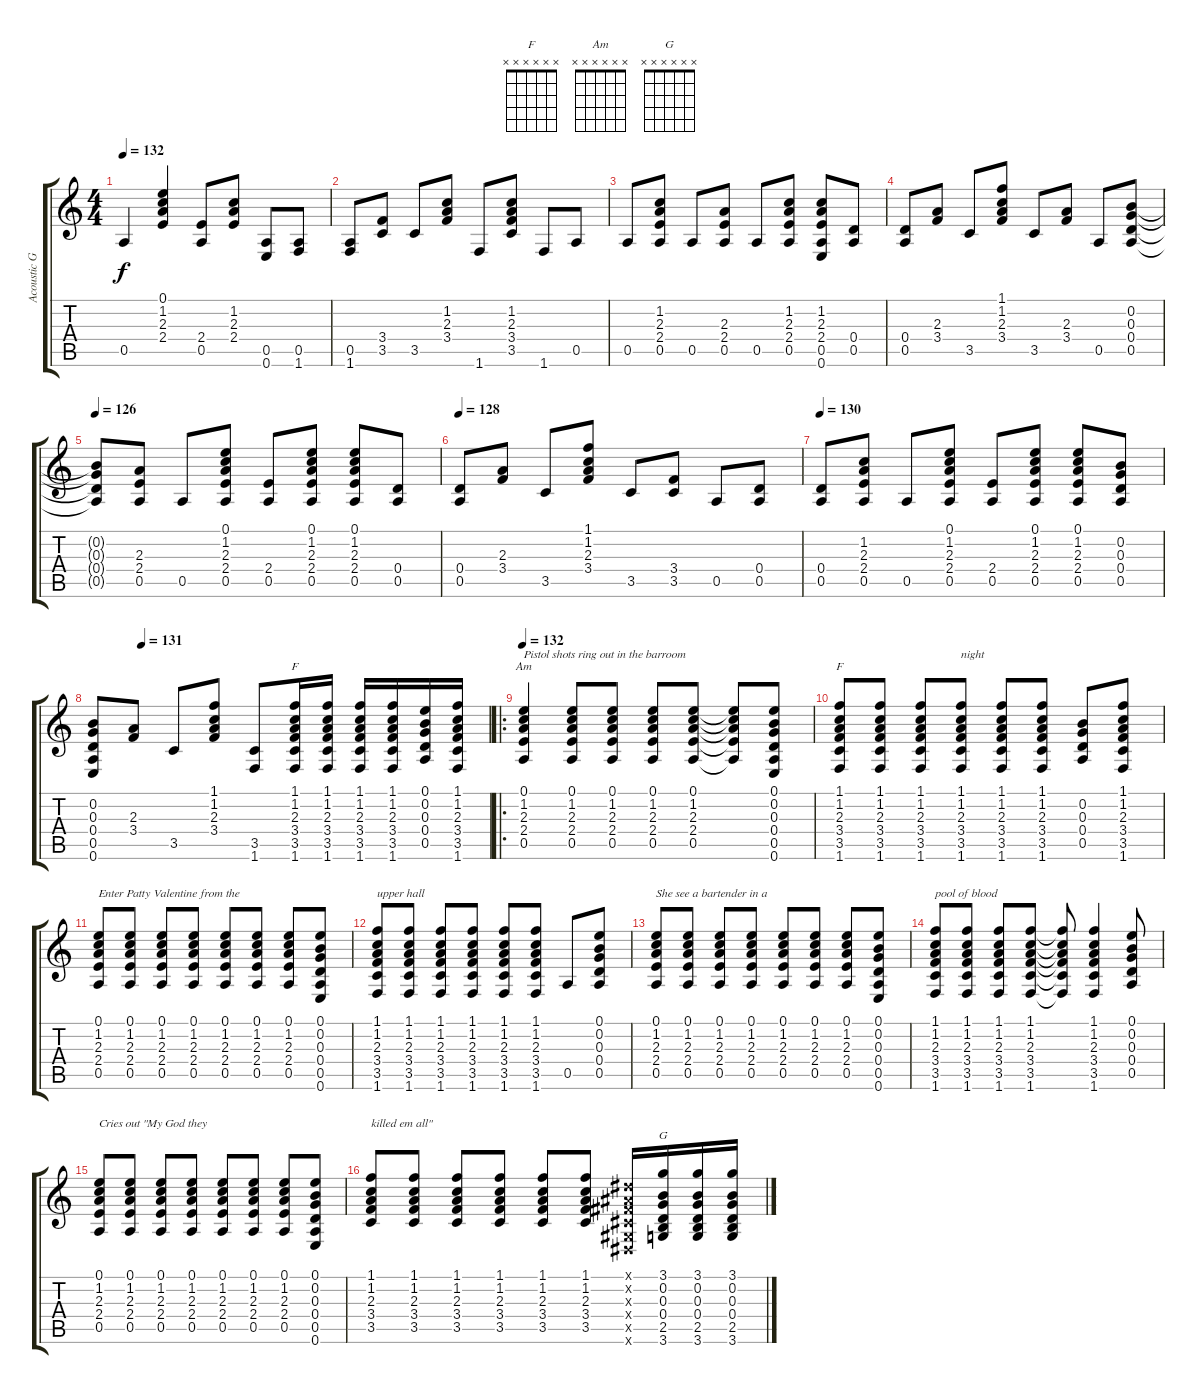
\track ("Acoustic Guitar" "Acoustic G") {instrument acousticguitarsteel}
\staff {score tabs}
\tuning (E4 B3 G3 D3 A2 E2) {hide}
\chord ("F" 1 1 2 3 3 1)
\chord ("Am" x x x x x x) {firstfret 0}
\chord ("F" x x x x x x) {firstfret 0}
\chord ("G" x x x x x x) {firstfret 0}
\ts (4 4)
\tempo 132
\tempo 120
\tempo 132
\clef g2
\ks c
0.5.4{dy f instrument acousticguitarsteel} (0.1 1.2 2.3 2.4).4 (2.4 0.5).8 (1.2 2.3 2.4).8 (0.5 0.6).8 (0.5 1.6).8 |
(0.5 1.6).8 (3.4 3.5).8 3.5.8 (1.2 2.3 3.4).8 1.6.8 (1.2 2.3 3.4 3.5).8 1.6.8 0.5.8 |
0.5.8 (1.2 2.3 2.4 0.5).8 0.5.8 (2.3 2.4 0.5).8 0.5.8 (1.2 2.3 2.4 0.5).8 (1.2 2.3 2.4 0.5 0.6).8 (0.4 0.5).8 |
(0.4 0.5).8 (2.3 3.4).8 3.5.8 (1.1 1.2 2.3 3.4).8 3.5.8 (2.3 3.4).8 0.5.8 (0.2 0.3 0.4 0.5).8 |
\tempo 126
(0.2{t} 0.3{t} 0.4{t} 0.5{t}).8 (2.3 2.4 0.5).8 0.5.8 (0.1 1.2 2.3 2.4 0.5).8 (2.4 0.5).8 (0.1 1.2 2.3 2.4 0.5).8 (0.1 1.2 2.3 2.4 0.5).8 (0.4 0.5).8 |
\tempo 128
(0.4 0.5).8 (2.3 3.4).8 3.5.8 (1.1 1.2 2.3 3.4).8 3.5.8 (3.4 3.5).8 0.5.8 (0.4 0.5).8 |
\tempo 130
(0.4 0.5).8 (1.2 2.3 2.4 0.5).8 0.5.8 (0.1 1.2 2.3 2.4 0.5).8 (2.4 0.5).8 (0.1 1.2 2.3 2.4 0.5).8 (0.1 1.2 2.3 2.4 0.5).8 (0.2 0.3 0.4 0.5).8 |
\tempo (131 0.125)
(0.2 0.3 0.4 0.5 0.6).8 (2.3 3.4).8 3.5.8 (1.1 1.2 2.3 3.4).8 (3.5 1.6).8 (1.1 1.2 2.3 3.4 3.5 1.6).16{ch "F"} (1.1 1.2 2.3 3.4 3.5 1.6).16 (1.1 1.2 2.3 3.4 3.5 1.6).16 (1.1 1.2 2.3 3.4 3.5 1.6).16 (0.1 0.2 0.3 0.4 0.5).16 (1.1 1.2 2.3 3.4 3.5 1.6).16 |
\ro
\tempo 132
(0.1 1.2 2.3 2.4 0.5).4{ch "Am" txt "Pistol shots ring out in the barroom"} (0.1 1.2 2.3 2.4 0.5).8 (0.1 1.2 2.3 2.4 0.5).8 (0.1 1.2 2.3 2.4 0.5).8 (0.1 1.2 2.3 2.4 0.5).8 (0.1{t} 1.2{t} 2.3{t} 2.4{t} 0.5{t}).8 (0.1 0.2 0.3 0.4 0.5 0.6).8 |
(1.1 1.2 2.3 3.4 3.5 1.6).8{ch "F"} (1.1 1.2 2.3 3.4 3.5 1.6).8 (1.1 1.2 2.3 3.4 3.5 1.6).8 (1.1 1.2 2.3 3.4 3.5 1.6).8{txt "night"} (1.1 1.2 2.3 3.4 3.5 1.6).8 (1.1 1.2 2.3 3.4 3.5 1.6).8 (0.2 0.3 0.4 0.5).8 (1.1 1.2 2.3 3.4 3.5 1.6).8 |
(0.1 1.2 2.3 2.4 0.5).8{txt "Enter Patty Valentine from the"} (0.1 1.2 2.3 2.4 0.5).8 (0.1 1.2 2.3 2.4 0.5).8 (0.1 1.2 2.3 2.4 0.5).8 (0.1 1.2 2.3 2.4 0.5).8 (0.1 1.2 2.3 2.4 0.5).8 (0.1 1.2 2.3 2.4 0.5).8 (0.1 0.2 0.3 0.4 0.5 0.6).8 |
(1.1 1.2 2.3 3.4 3.5 1.6).8{txt "upper hall"} (1.1 1.2 2.3 3.4 3.5 1.6).8 (1.1 1.2 2.3 3.4 3.5 1.6).8 (1.1 1.2 2.3 3.4 3.5 1.6).8 (1.1 1.2 2.3 3.4 3.5 1.6).8 (1.1 1.2 2.3 3.4 3.5 1.6).8 0.5.8 (0.1 0.2 0.3 0.4 0.5).8 |
(0.1 1.2 2.3 2.4 0.5).8{txt "She see a bartender in a "} (0.1 1.2 2.3 2.4 0.5).8 (0.1 1.2 2.3 2.4 0.5).8 (0.1 1.2 2.3 2.4 0.5).8 (0.1 1.2 2.3 2.4 0.5).8 (0.1 1.2 2.3 2.4 0.5).8 (0.1 1.2 2.3 2.4 0.5).8 (0.1 0.2 0.3 0.4 0.5 0.6).8 |
(1.1 1.2 2.3 3.4 3.5 1.6).8{txt "pool of blood"} (1.1 1.2 2.3 3.4 3.5 1.6).8 (1.1 1.2 2.3 3.4 3.5 1.6).8 (1.1 1.2 2.3 3.4 3.5 1.6).8 (1.1{t} 1.2{t} 2.3{t} 3.4{t} 3.5{t} 1.6{t}).8 (1.1 1.2 2.3 3.4 3.5 1.6).4 (0.1 0.2 0.3 0.4 0.5).8 |
(0.1 1.2 2.3 2.4 0.5).8{txt "Cries out \"My God they"} (0.1 1.2 2.3 2.4 0.5).8 (0.1 1.2 2.3 2.4 0.5).8 (0.1 1.2 2.3 2.4 0.5).8 (0.1 1.2 2.3 2.4 0.5).8 (0.1 1.2 2.3 2.4 0.5).8 (0.1 1.2 2.3 2.4 0.5).8 (0.1 0.2 0.3 0.4 0.5 0.6).8 |
(1.1 1.2 2.3 3.4 3.5).8{txt "killed em all\""} (1.1 1.2 2.3 3.4 3.5).8 (1.1 1.2 2.3 3.4 3.5).8 (1.1 1.2 2.3 3.4 3.5).8 (1.1 1.2 2.3 3.4 3.5).8 (1.1 1.2 2.3 3.4 3.5).8 (-1.1{x} -1.2{x} -1.3{x} -1.4{x} -1.5{x} -1.6{x}).16 (3.1 0.2 0.3 0.4 2.5 3.6).16{ch "G"} (3.1 0.2 0.3 0.4 2.5 3.6).16 (3.1 0.2 0.3 0.4 2.5 3.6).16
